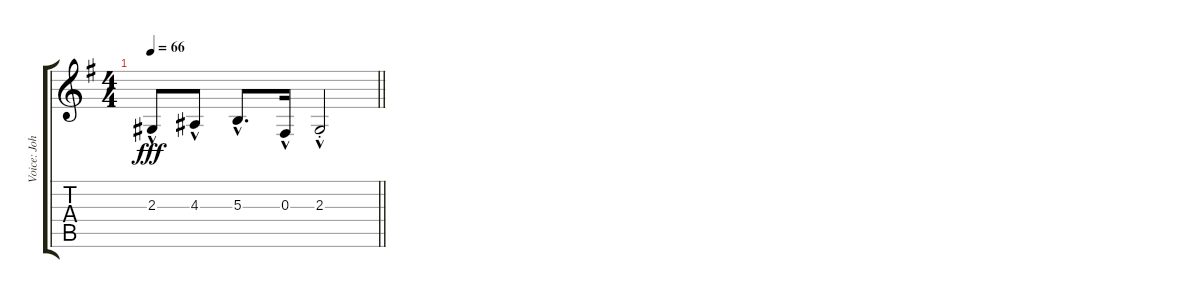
\track ("Voice: Johnny" "Voice: Joh") {instrument lead2sawtooth}
\staff {score tabs}
\tuning (Eb4 Bb3 Gb3 Db3 Ab2 Eb2) {hide}
\ts (4 4)
\tempo 66
\clef g2
\barLineRight lightlight
\ks g
2.3{hac}.8{dy fff} 4.3{hac}.8 5.3{hac}.8{d} 0.3{hac}.16 2.3{hac st}.2
